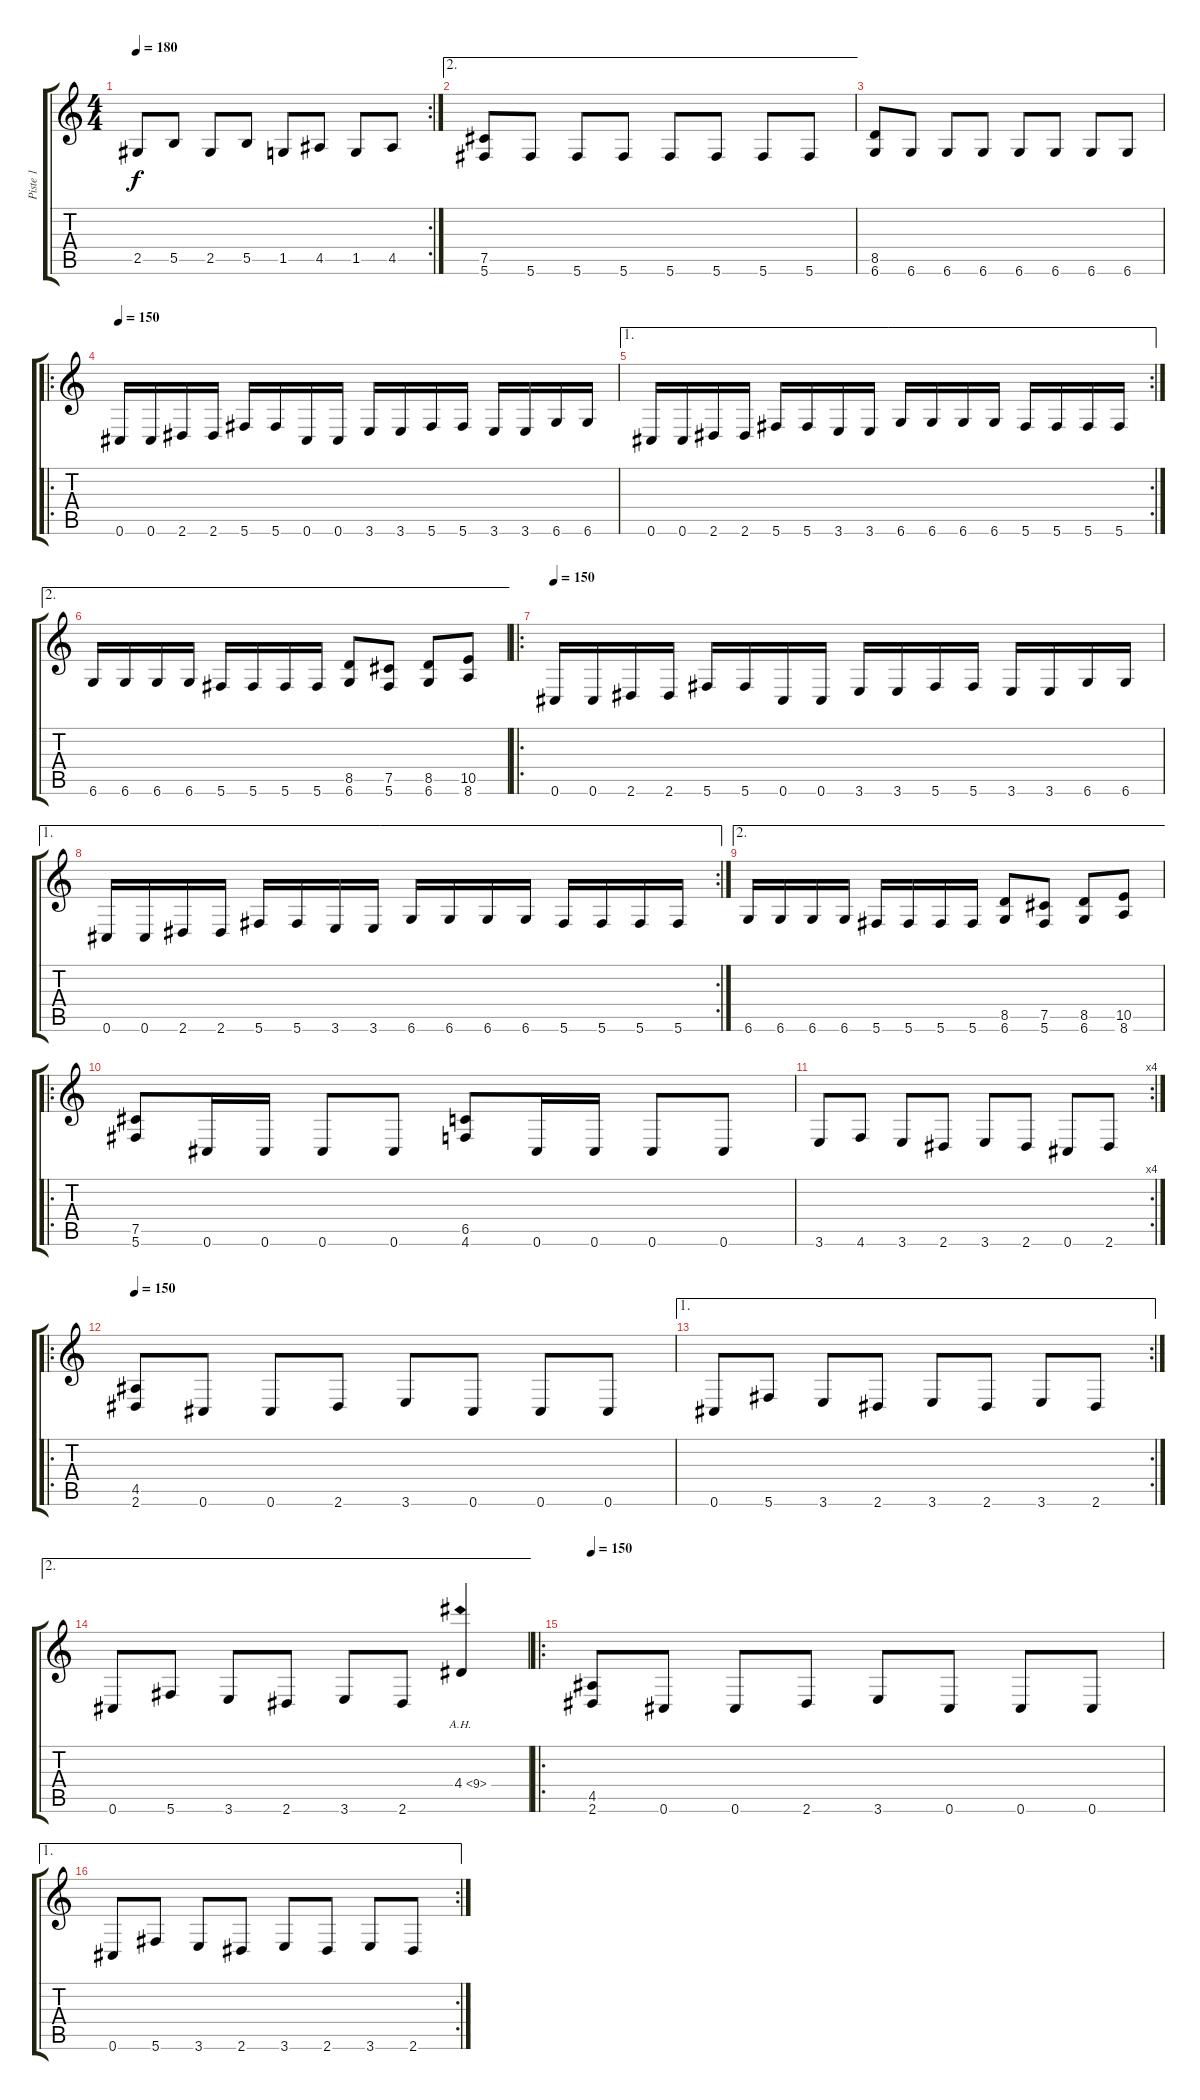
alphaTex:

\track ("Piste 1" "Piste 1") {instrument distortionguitar}
\staff {score tabs}
\tuning (Db4 Ab3 E3 B2 Gb2 Db2) {hide}
\rc 2
\ts (4 4)
\tempo 180
\clef g2
\ks c
2.5.8{dy f} 5.5.8 2.5.8 5.5.8 1.5.8 4.5.8 1.5.8 4.5.8 |
\ae 2
(7.5 5.6).8 5.6.8 5.6.8 5.6.8 5.6.8 5.6.8 5.6.8 5.6.8 |
(8.5 6.6).8 6.6.8 6.6.8 6.6.8 6.6.8 6.6.8 6.6.8 6.6.8 |
\ro
\tempo 150
0.6.16 0.6.16 2.6.16 2.6.16 5.6.16 5.6.16 0.6.16 0.6.16 3.6.16 3.6.16 5.6.16 5.6.16 3.6.16 3.6.16 6.6.16 6.6.16 |
\ae 1
\rc 2
0.6.16 0.6.16 2.6.16 2.6.16 5.6.16 5.6.16 3.6.16 3.6.16 6.6.16 6.6.16 6.6.16 6.6.16 5.6.16 5.6.16 5.6.16 5.6.16 |
\ae 2
6.6.16 6.6.16 6.6.16 6.6.16 5.6.16 5.6.16 5.6.16 5.6.16 (8.5 6.6).8 (7.5 5.6).8 (8.5 6.6).8 (10.5 8.6).8 |
\ro
\tempo 150
0.6.16 0.6.16 2.6.16 2.6.16 5.6.16 5.6.16 0.6.16 0.6.16 3.6.16 3.6.16 5.6.16 5.6.16 3.6.16 3.6.16 6.6.16 6.6.16 |
\ae 1
\rc 2
0.6.16 0.6.16 2.6.16 2.6.16 5.6.16 5.6.16 3.6.16 3.6.16 6.6.16 6.6.16 6.6.16 6.6.16 5.6.16 5.6.16 5.6.16 5.6.16 |
\ae 2
6.6.16 6.6.16 6.6.16 6.6.16 5.6.16 5.6.16 5.6.16 5.6.16 (8.5 6.6).8 (7.5 5.6).8 (8.5 6.6).8 (10.5 8.6).8 |
\ro
(7.5 5.6).8 0.6.16 0.6.16 0.6.8 0.6.8 (6.5 4.6).8 0.6.16 0.6.16 0.6.8 0.6.8 |
\rc 4
3.6.8 4.6.8 3.6.8 2.6.8 3.6.8 2.6.8 0.6.8 2.6.8 |
\ro
\tempo 150
(4.5 2.6).8 0.6.8 0.6.8 2.6.8 3.6.8 0.6.8 0.6.8 0.6.8 |
\ae 1
\rc 2
0.6.8 5.6.8 3.6.8 2.6.8 3.6.8 2.6.8 3.6.8 2.6.8 |
\ae 2
0.6.8 5.6.8 3.6.8 2.6.8 3.6.8 2.6.8 4.4{ah 5}.4 |
\ro
\tempo 150
(4.5 2.6).8 0.6.8 0.6.8 2.6.8 3.6.8 0.6.8 0.6.8 0.6.8 |
\ae 1
\rc 2
0.6.8 5.6.8 3.6.8 2.6.8 3.6.8 2.6.8 3.6.8 2.6.8
